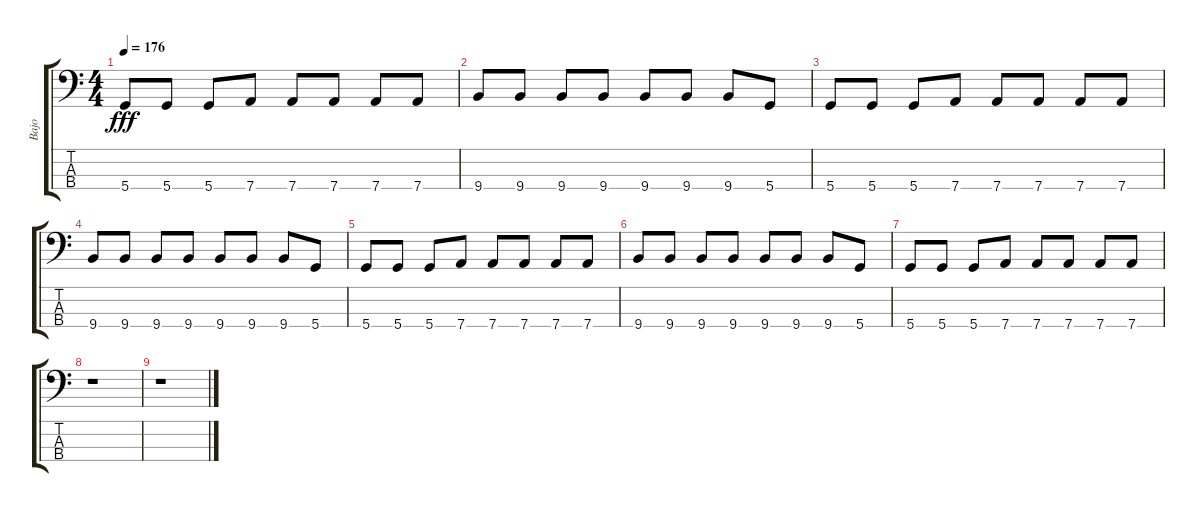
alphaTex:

\track ("Bajo" "Bajo") {instrument electricbasspick}
\staff {score tabs}
\tuning (G2 D2 A1 D1) {hide}
\ts (4 4)
\tempo 176
\clef f4
\ks c
5.4.8{dy fff} 5.4.8 5.4.8 7.4.8 7.4.8 7.4.8 7.4.8 7.4.8 |
9.4.8 9.4.8 9.4.8 9.4.8 9.4.8 9.4.8 9.4.8 5.4.8 |
5.4.8 5.4.8 5.4.8 7.4.8 7.4.8 7.4.8 7.4.8 7.4.8 |
9.4.8 9.4.8 9.4.8 9.4.8 9.4.8 9.4.8 9.4.8 5.4.8 |
5.4.8 5.4.8 5.4.8 7.4.8 7.4.8 7.4.8 7.4.8 7.4.8 |
9.4.8 9.4.8 9.4.8 9.4.8 9.4.8 9.4.8 9.4.8 5.4.8 |
5.4.8 5.4.8 5.4.8 7.4.8 7.4.8 7.4.8 7.4.8 7.4.8 |
r.1 |
r.1
